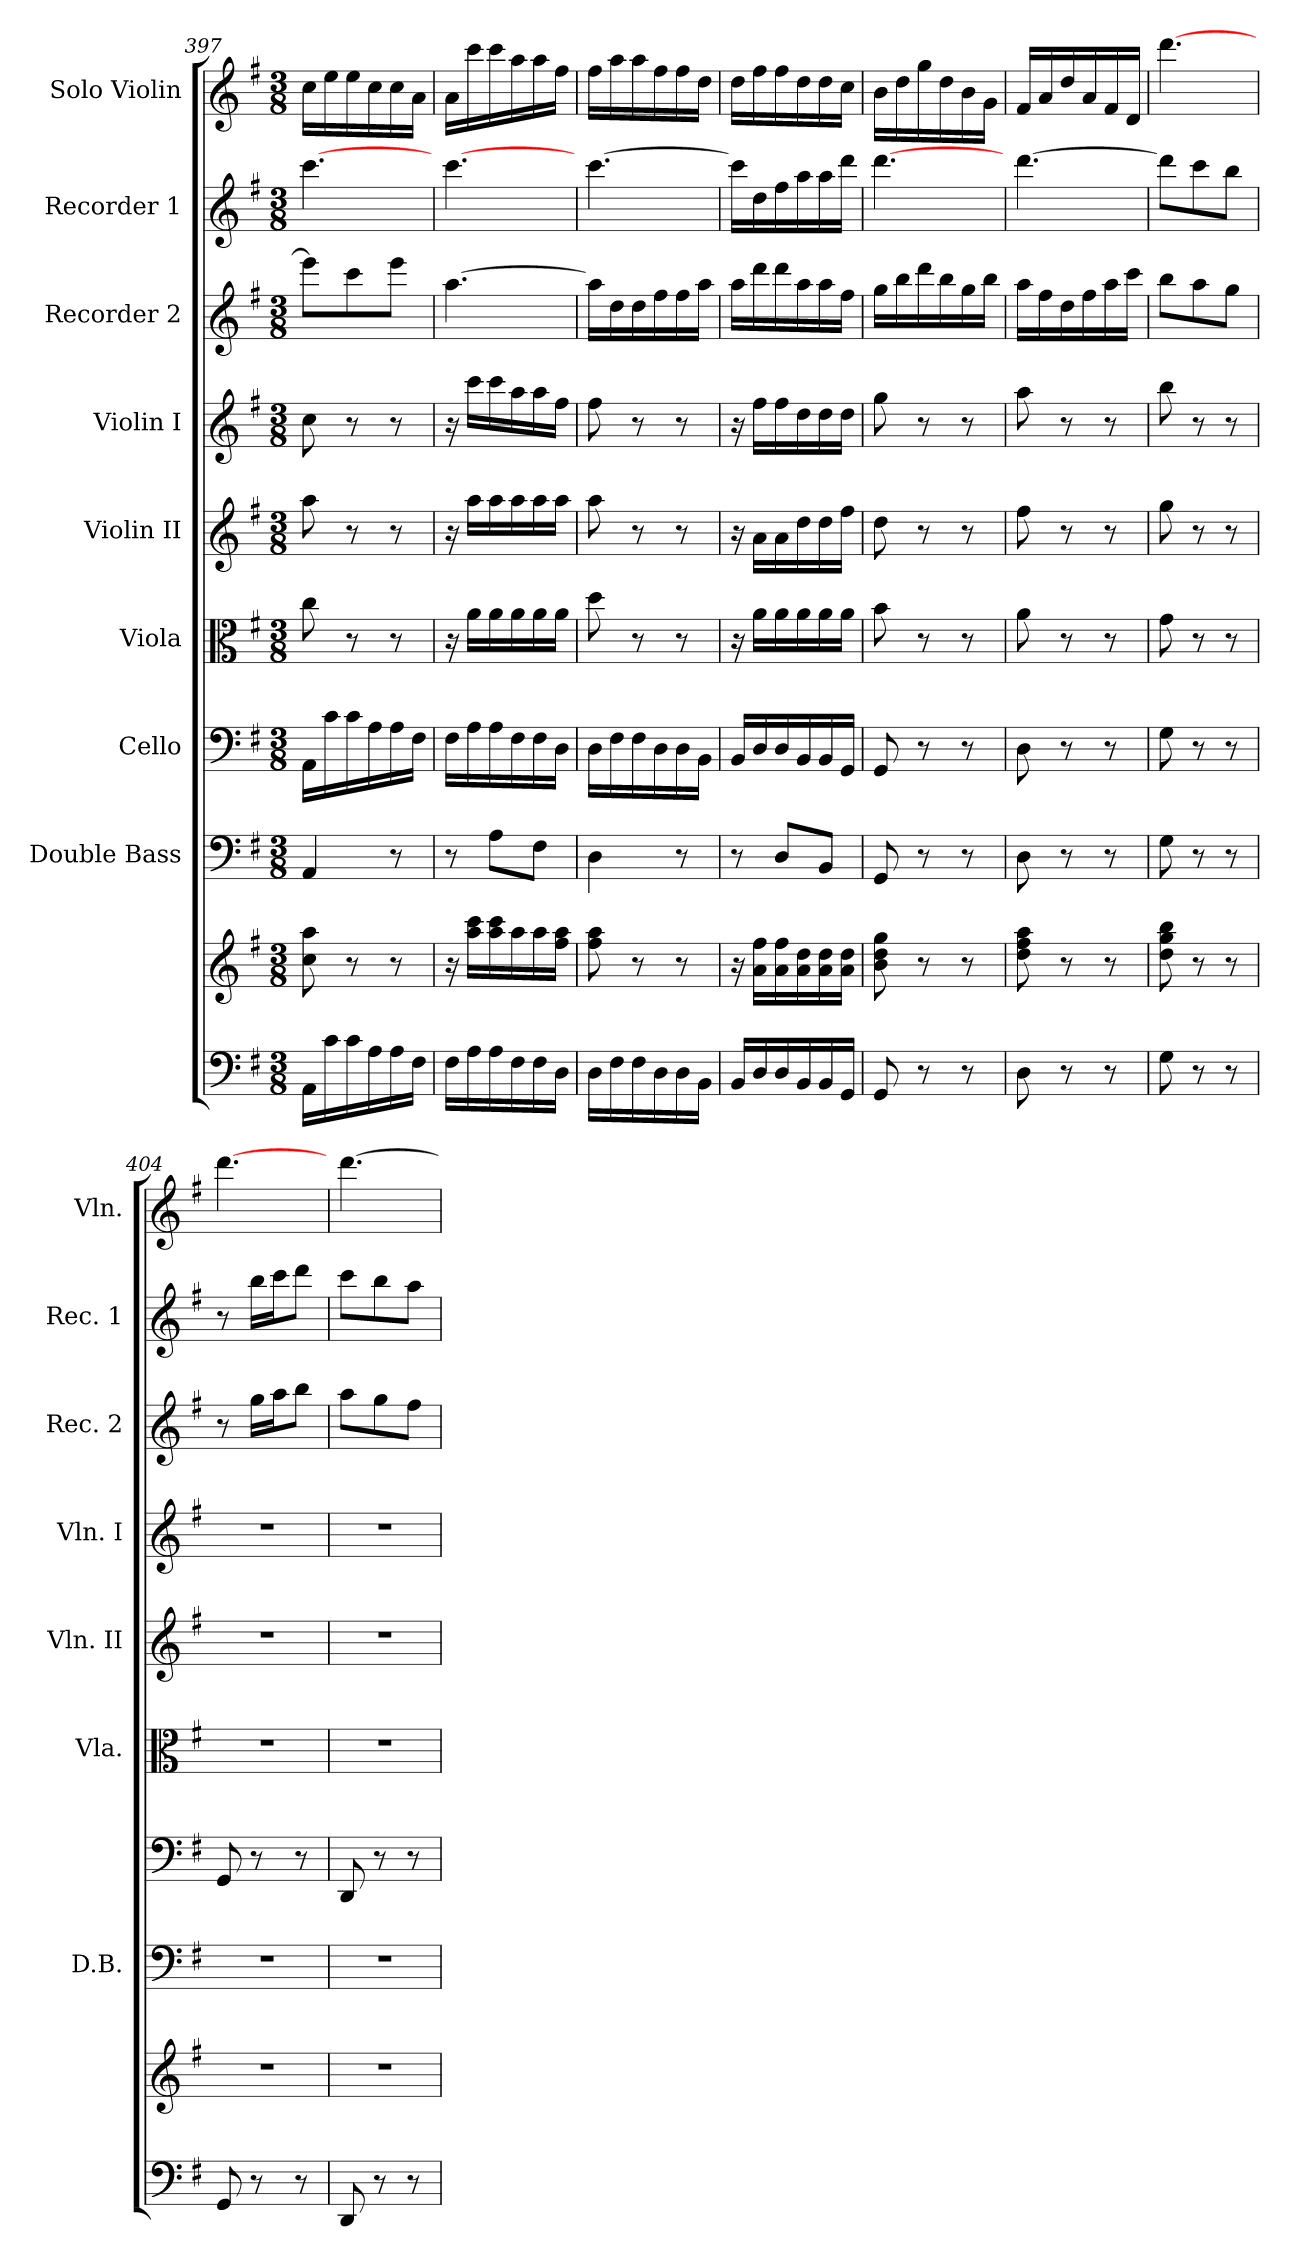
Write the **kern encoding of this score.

**kern	**kern	**kern	**kern	**kern	**kern	**kern	**kern	**kern	**kern
*part9	*part9	*part8	*part7	*part6	*part5	*part4	*part3	*part2	*part1
*staff10	*staff9	*staff8	*staff7	*staff6	*staff5	*staff4	*staff3	*staff2	*staff1
*	*	*I"Double Bass	*I"Cello	*I"Viola	*I"Violin II	*I"Violin I	*I"Recorder 2	*I"Recorder 1	*I"Solo Violin
*	*	*I'D.B.	*	*I'Vla.	*I'Vln. II	*I'Vln. I	*I'Rec. 2	*I'Rec. 1	*I'Vln.
*clefF4	*clefG2	*clefF4	*clefF4	*clefC3	*clefG2	*clefG2	*clefG2	*clefG2	*clefG2
*	*	*ITrd7c12	*	*	*	*	*	*	*
*k[f#]	*k[f#]	*k[f#]	*k[f#]	*k[f#]	*k[f#]	*k[f#]	*k[f#]	*k[f#]	*k[f#]
*G:	*G:	*G:	*G:	*G:	*G:	*G:	*G:	*G:	*G:
*M3/8	*M3/8	*M3/8	*M3/8	*M3/8	*M3/8	*M3/8	*M3/8	*M3/8	*M3/8
=397	=397	=397	=397	=397	=397	=397	=397	=397	=397
16AA\LL	8cc\ 8aa\	4AAA/	16AA\LL	8cc\	8aa\	8cc\	8eee\L]	[4.ccc\	16cc\LL
16c\	.	.	16c\	.	.	.	.	.	16ee\
16c\	8r	.	16c\	8r	8r	8r	8ccc\	.	16ee\
16A\	.	.	16A\	.	.	.	.	.	16cc\
16A\	8r	8r	16A\	8r	8r	8r	8eee\J	.	16cc\
16F#\JJ	.	.	16F#\JJ	.	.	.	.	.	16a\JJ
=398	=398	=398	=398	=398	=398	=398	=398	=398	=398
16F#\LL	16r	8r	16F#\LL	16r	16r	16r	[4.aa\	[4.ccc\	16a\LL
16A\	16aa\ 16ccc\LL	.	16A\	16a\LL	16aa\LL	16ccc\LL	.	.	16ccc\
16A\	16aa\ 16ccc\	8AA\L	16A\	16a\	16aa\	16ccc\	.	.	16ccc\
16F#\	16aa\	.	16F#\	16a\	16aa\	16aa\	.	.	16aa\
16F#\	16aa\	8FF#\J	16F#\	16a\	16aa\	16aa\	.	.	16aa\
16D\JJ	16ff#\ 16aa\JJ	.	16D\JJ	16a\JJ	16aa\JJ	16ff#\JJ	.	.	16ff#\JJ
=399	=399	=399	=399	=399	=399	=399	=399	=399	=399
16D\LL	8ff#\ 8aa\	4DD\	16D\LL	8dd\	8aa\	8ff#\	16aa\LL]	[4.ccc\	16ff#\LL
16F#\	.	.	16F#\	.	.	.	16dd\	.	16aa\
16F#\	8r	.	16F#\	8r	8r	8r	16dd\	.	16aa\
16D\	.	.	16D\	.	.	.	16ff#\	.	16ff#\
16D\	8r	8r	16D\	8r	8r	8r	16ff#\	.	16ff#\
16BB\JJ	.	.	16BB\JJ	.	.	.	16aa\JJ	.	16dd\JJ
=400	=400	=400	=400	=400	=400	=400	=400	=400	=400
16BB/LL	16r	8r	16BB/LL	16r	16r	16r	16aa\LL	16ccc\LL]	16dd\LL
16D/	16a\ 16ff#\LL	.	16D/	16a\LL	16a\LL	16ff#\LL	16ddd\	16dd\	16ff#\
16D/	16a\ 16ff#\	8DD/L	16D/	16a\	16a\	16ff#\	16ddd\	16ff#\	16ff#\
16BB/	16a\ 16dd\	.	16BB/	16a\	16dd\	16dd\	16aa\	16aa\	16dd\
16BB/	16a\ 16dd\	8BBB/J	16BB/	16a\	16dd\	16dd\	16aa\	16aa\	16dd\
16GG/JJ	16a\ 16dd\JJ	.	16GG/JJ	16a\JJ	16ff#\JJ	16dd\JJ	16ff#\JJ	16ddd\JJ	16cc\JJ
=401	=401	=401	=401	=401	=401	=401	=401	=401	=401
8GG/	8b\ 8dd\ 8gg\	8GGG/	8GG/	8b\	8dd\	8gg\	16gg\LL	[4.ddd\	16b\LL
.	.	.	.	.	.	.	16bb\	.	16dd\
8r	8r	8r	8r	8r	8r	8r	16ddd\	.	16gg\
.	.	.	.	.	.	.	16bb\	.	16dd\
8r	8r	8r	8r	8r	8r	8r	16gg\	.	16b\
.	.	.	.	.	.	.	16bb\JJ	.	16g\JJ
=402	=402	=402	=402	=402	=402	=402	=402	=402	=402
8D\	8dd\ 8ff#\ 8aa\	8DD\	8D\	8a\	8ff#\	8aa\	16aa\LL	[4.ddd\	16f#/LL
.	.	.	.	.	.	.	16ff#\	.	16a/
8r	8r	8r	8r	8r	8r	8r	16dd\	.	16dd/
.	.	.	.	.	.	.	16ff#\	.	16a/
8r	8r	8r	8r	8r	8r	8r	16aa\	.	16f#/
.	.	.	.	.	.	.	16ccc\JJ	.	16d/JJ
=403	=403	=403	=403	=403	=403	=403	=403	=403	=403
8G\	8dd\ 8gg\ 8bb\	8GG\	8G\	8g\	8gg\	8bb\	8bb\L	8ddd\L]	[4.ddd\
8r	8r	8r	8r	8r	8r	8r	8aa\	8ccc\	.
8r	8r	8r	8r	8r	8r	8r	8gg\J	8bb\J	.
=404	=404	=404	=404	=404	=404	=404	=404	=404	=404
8GG/	4.r	4.r	8GG/	4.r	4.r	4.r	8r	8r	[4.ddd\
8r	.	.	8r	.	.	.	16gg\LL	16bb\LL	.
.	.	.	.	.	.	.	16aa\J	16ccc\J	.
8r	.	.	8r	.	.	.	8bb\J	8ddd\J	.
=405	=405	=405	=405	=405	=405	=405	=405	=405	=405
8DD/	4.r	4.r	8DD/	4.r	4.r	4.r	8aa\L	8ccc\L	[4.ddd\
8r	.	.	8r	.	.	.	8gg\	8bb\	.
8r	.	.	8r	.	.	.	8ff#\J	8aa\J	.
=	=	=	=	=	=	=	=	=	=
*-	*-	*-	*-	*-	*-	*-	*-	*-	*-
